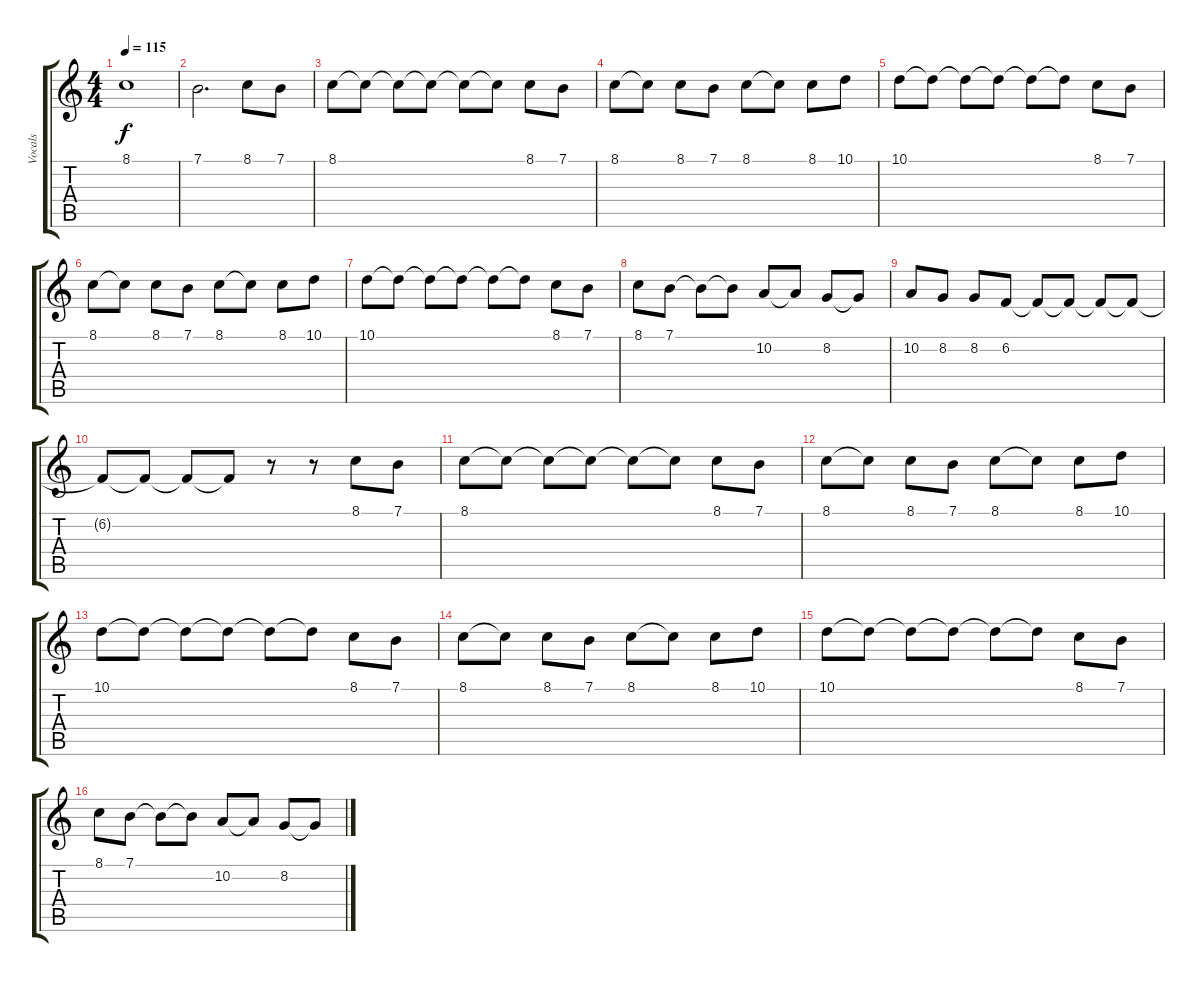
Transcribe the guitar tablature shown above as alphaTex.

\track ("Vocals" "Vocals") {instrument violin}
\staff {score tabs}
\tuning (E4 B3 G3 D3 A2 E2) {hide}
\ts (4 4)
\tempo 115
\clef g2
\ks c
8.1.1{dy f} |
7.1.2{d} 8.1.8 7.1.8 |
8.1.8 8.1{t}.8 8.1{t}.8 8.1{t}.8 8.1{t}.8 8.1{t}.8 8.1.8 7.1.8 |
8.1.8 8.1{t}.8 8.1.8 7.1.8 8.1.8 8.1{t}.8 8.1.8 10.1.8 |
10.1.8 10.1{t}.8 10.1{t}.8 10.1{t}.8 10.1{t}.8 10.1{t}.8 8.1.8 7.1.8 |
8.1.8 8.1{t}.8 8.1.8 7.1.8 8.1.8 8.1{t}.8 8.1.8 10.1.8 |
10.1.8 10.1{t}.8 10.1{t}.8 10.1{t}.8 10.1{t}.8 10.1{t}.8 8.1.8 7.1.8 |
8.1.8 7.1.8 7.1{t}.8 7.1{t}.8 10.2.8 10.2{t}.8 8.2.8 8.2{t}.8 |
10.2.8 8.2.8 8.2.8 6.2.8 6.2{t}.8 6.2{t}.8 6.2{t}.8 6.2{t}.8 |
6.2{t}.8 6.2{t}.8 6.2{t}.8 6.2{t}.8 r.8 r.8 8.1.8 7.1.8 |
8.1.8 8.1{t}.8 8.1{t}.8 8.1{t}.8 8.1{t}.8 8.1{t}.8 8.1.8 7.1.8 |
8.1.8 8.1{t}.8 8.1.8 7.1.8 8.1.8 8.1{t}.8 8.1.8 10.1.8 |
10.1.8 10.1{t}.8 10.1{t}.8 10.1{t}.8 10.1{t}.8 10.1{t}.8 8.1.8 7.1.8 |
8.1.8 8.1{t}.8 8.1.8 7.1.8 8.1.8 8.1{t}.8 8.1.8 10.1.8 |
10.1.8 10.1{t}.8 10.1{t}.8 10.1{t}.8 10.1{t}.8 10.1{t}.8 8.1.8 7.1.8 |
8.1.8 7.1.8 7.1{t}.8 7.1{t}.8 10.2.8 10.2{t}.8 8.2.8 8.2{t}.8
